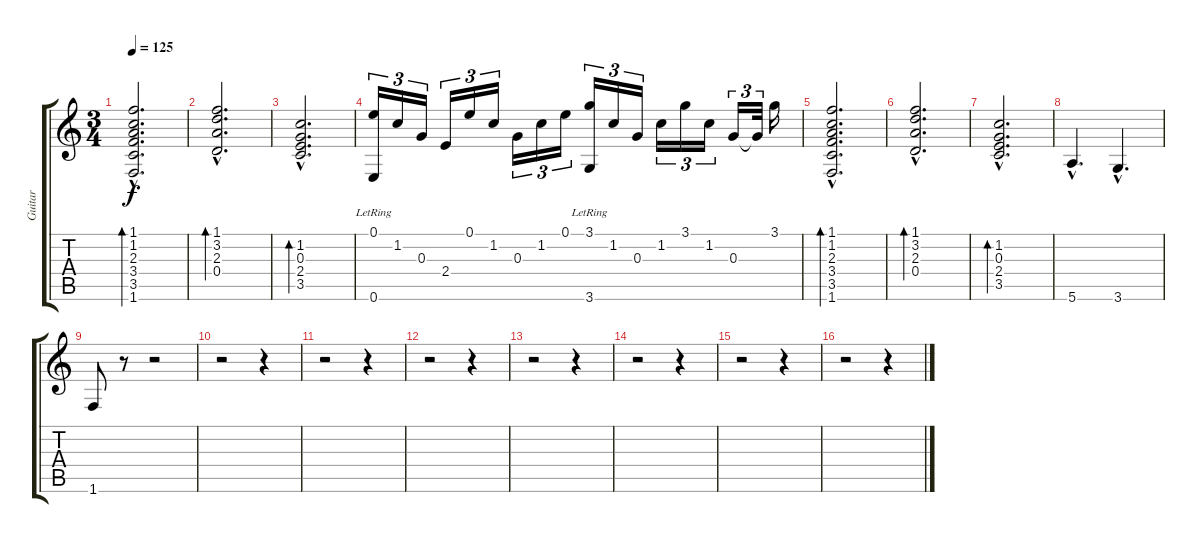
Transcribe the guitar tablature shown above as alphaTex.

\track ("Guitar" "Guitar") {instrument acousticguitarnylon}
\staff {score tabs}
\tuning (E4 B3 G3 D3 A2 E2) {hide}
\ts (3 4)
\tempo 125
\clef g2
\ks c
(1.1{hac} 1.2{hac} 2.3{hac} 3.4{hac} 3.5{hac} 1.6{hac}).2{d bd 120 dy f} |
(1.1{hac} 3.2{hac} 2.3{hac} 0.4{hac}).2{d bd 120} |
(1.2{hac} 0.3{hac} 2.4{hac} 3.5{hac}).2{d bd 120} |
(0.1 0.6{lr}).16{tu (3 2)} 1.2.16{tu (3 2)} 0.3.16{tu (3 2)} 2.4.16{tu (3 2)} 0.1.16{tu (3 2)} 1.2.16{tu (3 2)} 0.3.16{tu (3 2)} 1.2.16{tu (3 2)} 0.1.16{tu (3 2)} (3.1 3.6{lr}).16{tu (3 2)} 1.2.16{tu (3 2)} 0.3.16{tu (3 2)} 1.2.16{tu (3 2)} 3.1.16{tu (3 2)} 1.2.16{tu (3 2)} 0.3.16{tu (3 2)} 0.3{t}.32{tu (3 2)} 3.1.16 |
(1.1{hac} 1.2{hac} 2.3{hac} 3.4{hac} 3.5{hac} 1.6{hac}).2{d bd 120} |
(1.1{hac} 3.2{hac} 2.3{hac} 0.4{hac}).2{d bd 120} |
(1.2{hac} 0.3{hac} 2.4{hac} 3.5{hac}).2{d bd 120} |
5.6{hac}.4{d} 3.6{hac}.4{d} |
1.6.8 r.8 r.2 |
r.2 r.4 |
r.2 r.4 |
r.2 r.4 |
r.2 r.4 |
r.2 r.4 |
r.2 r.4 |
r.2 r.4
